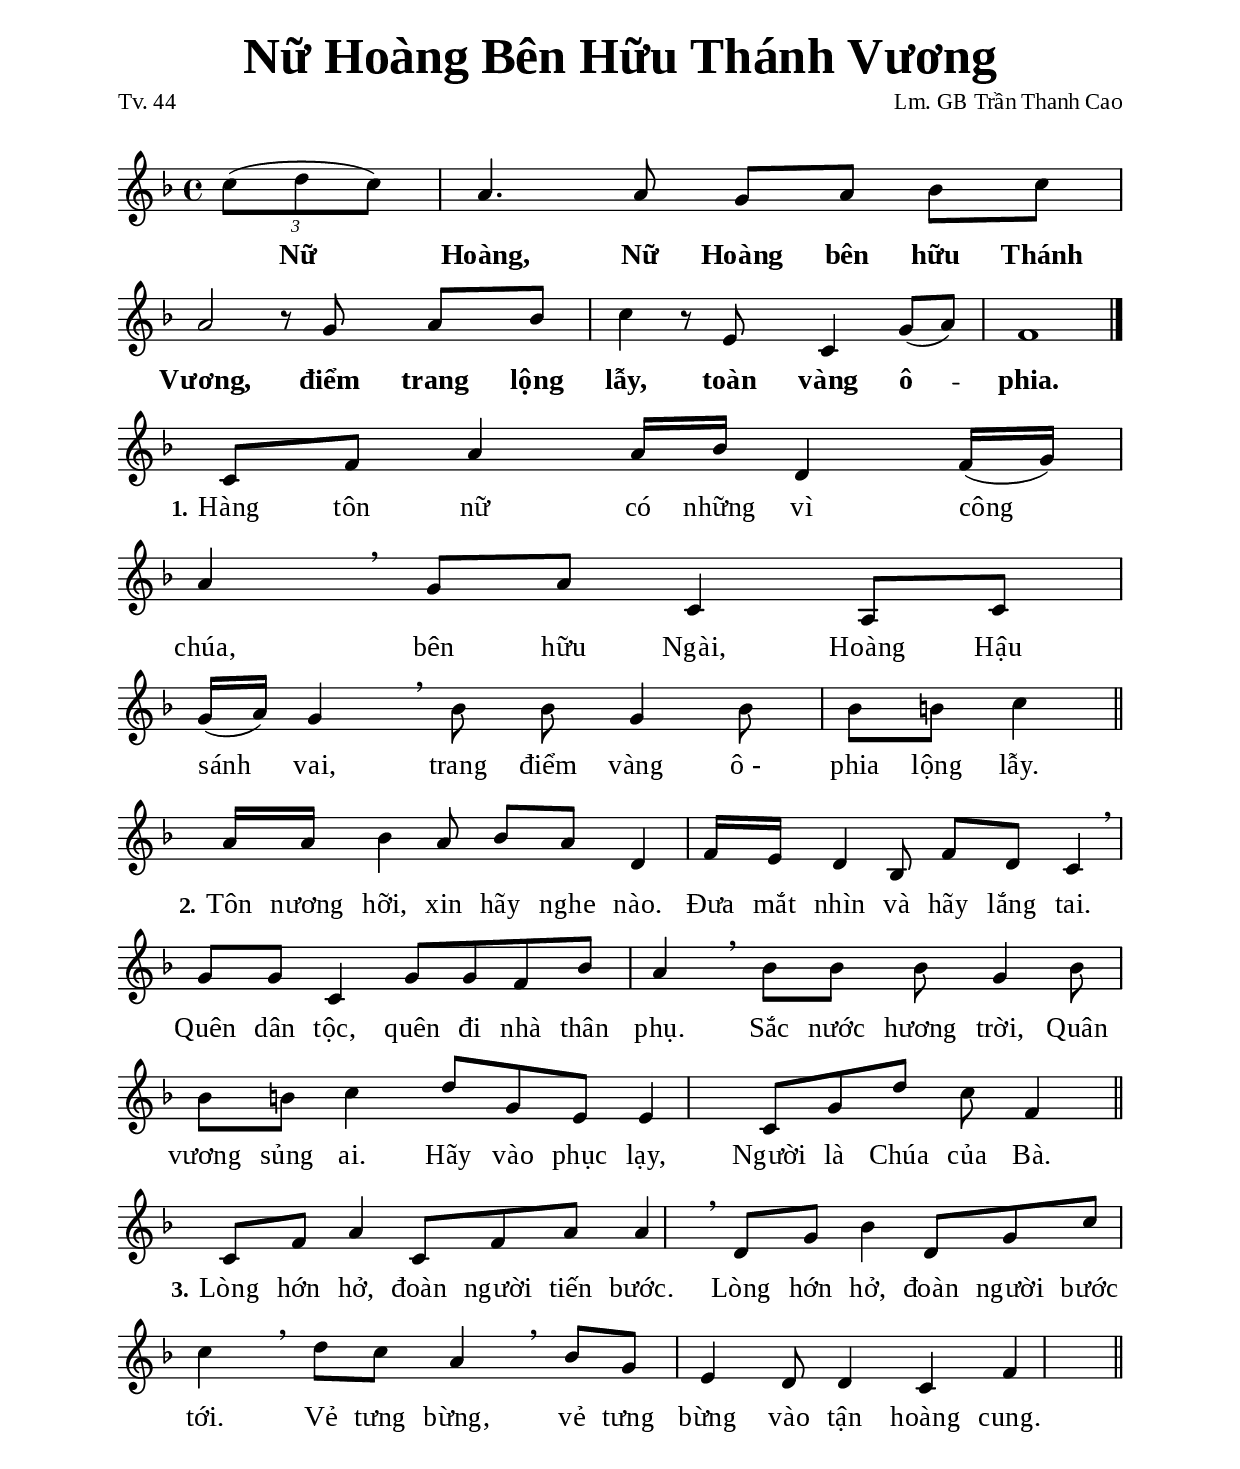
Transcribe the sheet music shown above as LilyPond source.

% Cài đặt chung
\version "2.22.1"
\include "english.ly"

\header {
  title = \markup { \fontsize #3 "Nữ Hoàng Bên Hữu Thánh Vương" }
  poet = "Tv. 44"
  composer = "Lm. GB Trần Thanh Cao"
  arranger = " "
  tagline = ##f
}

% Nhạc điệp khúc
nhacDiepKhuc = \relative c'' {
  \partial 4 \tuplet 3/2 { c8 (d c) } |
  a4. a8 g a bf c |
  a2 r8 g a bf |
  c4 r8 e, c4 g'8 (a) |
  f1 \bar "|."
}

% Nhạc phiên khúc
nhacPhienKhucMot = \relative c' {
  c8 f a4 a16 bf d,4 f16 (g) a4 \breathe
  g8 a c,4 a8 c g'16 (a) g4 \breathe
  bf8 bf g4 bf8 bf b! c4 \bar "||"
}

nhacPhienKhucHai = \relative c'' {
  a16 a bf4 a8 bf a d,4 f16 e d4 bf8 f' d c4 \breathe
  g'8 g c,4 g'8 g f bf a4 \breathe
  bf8 bf bf g4
  bf8 bf b! c4 d8 g, e e4 c8 g' d' c f,4 \bar "||"
}

nhacPhienKhucBa = \relative c' {
  8 f a4 c,8 f a a4 \breathe
  d,8 g bf4 d,8 g c c4 \breathe
  d8 c a4 \breathe
  bf8 g e4 d8 d4 c f \bar "||"
}

% Lời điệp khúc
loiDiepKhuc = \lyricmode {
  "        Nữ" Hoàng, Nữ Hoàng bên hữu Thánh Vương,
  điểm trang lộng lẫy, toàn vàng ô -- phia.
}

% Lời phiên khúc
loiPhienKhucMot = \lyricmode {
  \set stanza = #"1."
  Hàng tôn nữ có những vì công chúa,
  bên hữu Ngài, Hoàng Hậu sánh vai,
  trang điểm vàng "ô -" phia lộng lẫy.
}

loiPhienKhucHai = \lyricmode {
  \set stanza = #"2."
  Tôn nương hỡi, xin hãy nghe nào.
  Đưa mắt nhìn và hãy lắng tai.
  Quên dân tộc, quên đi nhà thân phụ.
  Sắc nước hương trời, Quân vương sủng ai.
  Hãy vào phục lạy, Người là Chúa của Bà.
}

loiPhienKhucBa = \lyricmode {
  \set stanza = #"3."
  Lòng hớn hở, đoàn người tiến bước.
  Lòng hớn hở, đoàn người bước tới.
  Vẻ tưng bừng, vẻ tưng bừng vào tận hoàng cung.
}


% Dàn trang
\paper {
  #(set-paper-size "a4")
  top-margin = 20\mm
  bottom-margin = 10\mm
  left-margin = 20\mm
  right-margin = 20\mm
  indent = #0
  #(define fonts
    (make-pango-font-tree
      "Liberation Serif"
      "Liberation Serif"
      "Liberation Serif"
      (/ 20 20)))
  page-count = #1
  system-system-spacing = #'((basic-distance . 12.5)
                             (minimum-distance . 12.5)
                             (padding . 1))
  score-system-spacing = #'((basic-distance . 12.5)
                             (minimum-distance . 12.5)
                             (padding . 1))
}

TongNhip = {
  \key f \major \time 4/4
  \set Timing.beamExceptions = #'()
  \set Timing.baseMoment = #(ly:make-moment 1/4)
  \set Timing.beatStructure = #'(1 1 1 1)
}

\score {
  \new ChoirStaff <<
    \new Staff = diepKhuc \with {
        \consists "Merge_rests_engraver"
        %\magnifyStaff #(magstep +1)
      }
      <<
      \new Voice = beSop {
        \TongNhip \nhacDiepKhuc
      }
    >>
    \new Lyrics \with {
          \override VerticalAxisGroup.
            nonstaff-relatedstaff-spacing.padding = #1.2
          \override VerticalAxisGroup.
            nonstaff-unrelatedstaff-spacing.padding = #1
        }
        \lyricsto beSop \loiDiepKhuc
  >>
  \layout {
    \override Lyrics.LyricText.font-series = #'bold
    \override Lyrics.LyricText.font-size = #+2
    \override Lyrics.LyricSpace.minimum-distance = #4.0
    \override Score.BarNumber.break-visibility = ##(#f #f #f)
    \override Score.SpacingSpanner.uniform-stretching = ##t
  }
}

\score {
  \new ChoirStaff <<
    \new Staff = phienKhuc \with {
        %\magnifyStaff #(magstep +1)
      }
      <<
      \new Voice = beSop {
        \key f \major \time 4/4 \nhacPhienKhucMot
      }
    >>
    \new Lyrics \with {
          \override VerticalAxisGroup.
            nonstaff-relatedstaff-spacing.padding = #1
          \override VerticalAxisGroup.
            nonstaff-unrelatedstaff-spacing.padding = #1
        }
        \lyricsto beSop \loiPhienKhucMot
  >>
  \layout {
    \override Staff.TimeSignature.transparent = ##t
    \override Lyrics.LyricText.font-size = #+2
    \override Lyrics.LyricSpace.minimum-distance = #3.0
    \override Score.BarNumber.break-visibility = ##(#f #f #f)
    \override Score.SpacingSpanner.uniform-stretching = ##t
    \set Score.barAlways = ##t
    \set Score.defaultBarType = ""
  } 
}

\score {
  \new ChoirStaff <<
    \new Staff = phienKhuc \with {
        %\magnifyStaff #(magstep +1)
      }
      <<
      \new Voice = beSop {
        \key f \major \time 4/4 \nhacPhienKhucHai
      }
    >>
    \new Lyrics \with {
          \override VerticalAxisGroup.
            nonstaff-relatedstaff-spacing.padding = #1.2
          \override VerticalAxisGroup.
            nonstaff-unrelatedstaff-spacing.padding = #1
        }
        \lyricsto beSop \loiPhienKhucHai
  >>
  \layout {
    \override Staff.TimeSignature.transparent = ##t
    \override Lyrics.LyricText.font-size = #+2
    \override Lyrics.LyricSpace.minimum-distance = #1.7
    \override Score.BarNumber.break-visibility = ##(#f #f #f)
    \override Score.SpacingSpanner.uniform-stretching = ##t
    \set Score.barAlways = ##t
    \set Score.defaultBarType = ""
  } 
}

\score {
  \new ChoirStaff <<
    \new Staff = phienKhuc \with {
        %\magnifyStaff #(magstep +1)
      }
      <<
      \new Voice = beSop {
        \key f \major \time 4/4 \nhacPhienKhucBa
      }
    >>
    \new Lyrics \with {
          \override VerticalAxisGroup.
            nonstaff-relatedstaff-spacing.padding = #1.2
          \override VerticalAxisGroup.
            nonstaff-unrelatedstaff-spacing.padding = #1
        }
        \lyricsto beSop \loiPhienKhucBa
  >>
  \layout {
    \override Staff.TimeSignature.transparent = ##t
    \override Lyrics.LyricText.font-size = #+2
    \override Lyrics.LyricSpace.minimum-distance = #1.6
    \override Score.BarNumber.break-visibility = ##(#f #f #f)
    \override Score.SpacingSpanner.uniform-stretching = ##t
    \set Score.barAlways = ##t
    \set Score.defaultBarType = ""
  } 
}
